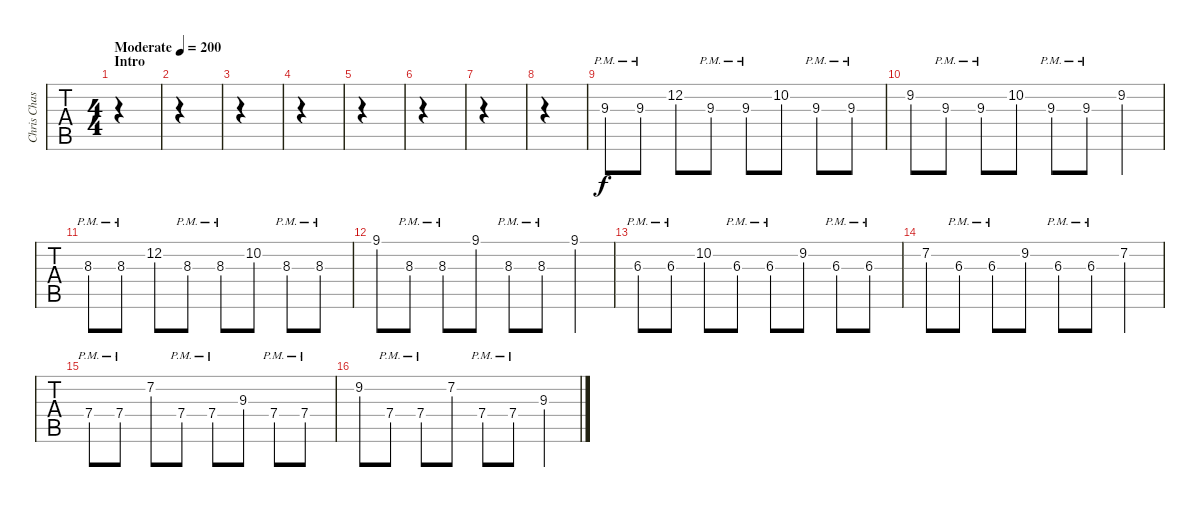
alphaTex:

\track ("Chris Chasse - Guitar One" "Chris Chas") {instrument distortionguitar}
\staff {tabs}
\tuning (Eb4 Bb3 Gb3 Db3 Ab2 Eb2) {hide}
\ts (4 4)
\section ("" "Intro")
\tempo (200 "Moderate")
\clef g2
\ks c
|
|
|
|
|
|
|
|
9.3{pm}.8 9.3{pm}.8 12.2.8 9.3{pm}.8 9.3{pm}.8 10.2.8 9.3{pm}.8 9.3{pm}.8 |
9.2.8 9.3{pm}.8 9.3{pm}.8 10.2.8 9.3{pm}.8 9.3{pm}.8 9.2.4 |
8.3{pm}.8 8.3{pm}.8 12.2.8 8.3{pm}.8 8.3{pm}.8 10.2.8 8.3{pm}.8 8.3{pm}.8 |
9.1.8 8.3{pm}.8 8.3{pm}.8 9.1.8 8.3{pm}.8 8.3{pm}.8 9.1.4 |
6.3{pm}.8 6.3{pm}.8 10.2.8 6.3{pm}.8 6.3{pm}.8 9.2.8 6.3{pm}.8 6.3{pm}.8 |
7.2.8 6.3{pm}.8 6.3{pm}.8 9.2.8 6.3{pm}.8 6.3{pm}.8 7.2.4 |
7.4{pm}.8 7.4{pm}.8 7.2.8 7.4{pm}.8 7.4{pm}.8 9.3.8 7.4{pm}.8 7.4{pm}.8 |
9.2.8 7.4{pm}.8 7.4{pm}.8 7.2.8 7.4{pm}.8 7.4{pm}.8 9.3.4
